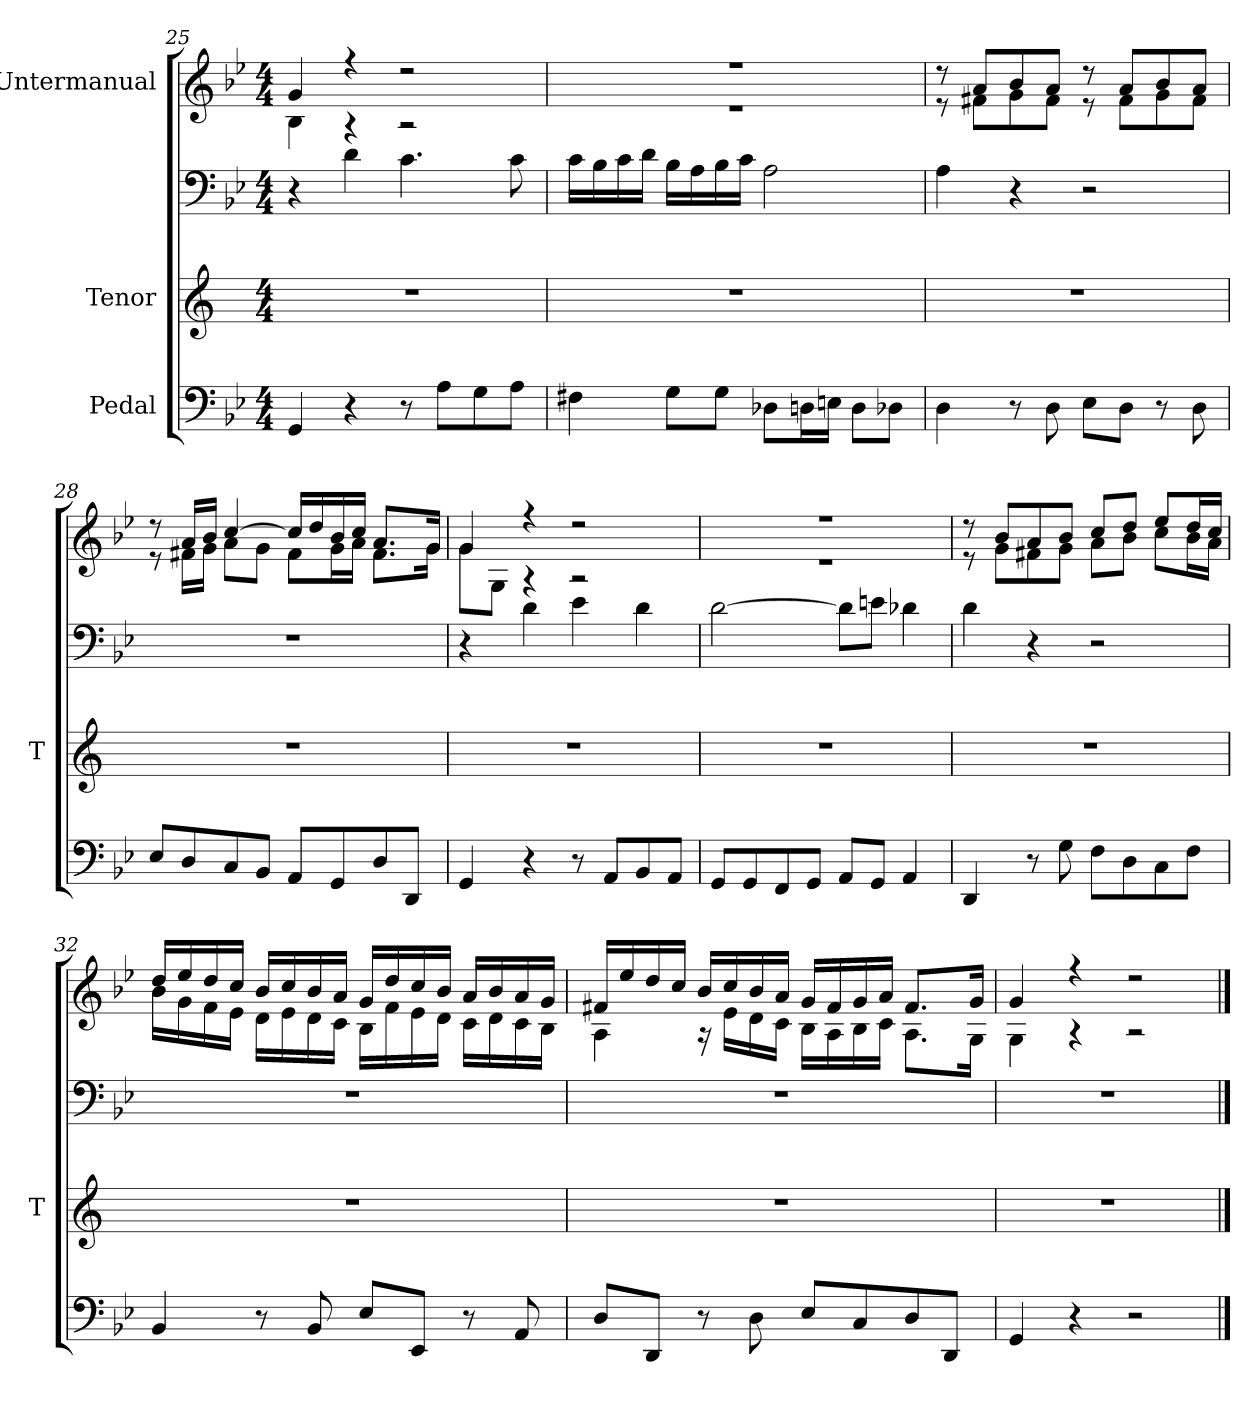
**kern	**kern	**kern	**kern
*part3	*part2	*part2	*part1
*staff4	*staff3	*staff2	*staff1
*I"Pedal	*I"Tenor	*	*I"Untermanual
*	*I'T	*	*
*clefF4	*clefG2	*clefF4	*clefG2
*k[b-e-]	*	*k[b-e-]	*k[b-e-]
*M4/4	*M4/4	*M4/4	*M4/4
=25	=25	=25	=25
*	*	*	*^
4GG/	1r	4r	4g/	4B-\
4r	.	4d\	4r	4r
8r	.	4.c\	2r	2r
8A\L	.	.	.	.
8G\	.	.	.	.
8A\J	.	8c\	.	.
!!LO:LB:g=z	!!
=26	=26	=26	=26	=26
4F#X\	1r	16c\LL	1r	1r
.	.	16B-\	.	.
.	.	16c\	.	.
.	.	16d\JJ	.	.
8G\L	.	16B-\LL	.	.
.	.	16A\	.	.
8G\J	.	16B-\	.	.
.	.	16c\JJ	.	.
8D-X\L	.	2A\	.	.
16Dn\L	.	.	.	.
16En\JJ	.	.	.	.
8D\L	.	.	.	.
8D-X\J	.	.	.	.
=27	=27	=27	=27	=27
4D\	1r	4A\	8r	8r
.	.	.	8a/L	8f#X\L
8r	.	4r	8b-/	8g\
8D\	.	.	8a/J	8f#\J
8E-\L	.	2r	8r	8r
8D\J	.	.	8a/L	8f#\L
8r	.	.	8b-/	8g\
8D\	.	.	8a/J	8f#\J
!!LO:LB:g=z	!!
=28	=28	=28	=28	=28
8E-/L	1r	1r	8r	8r
8D/	.	.	16a/LL	16f#X\LL
.	.	.	16b-/JJ	16g\JJ
8C/	.	.	[4cc/	8a\L
8BB-/J	.	.	.	8g\J
8AA/L	.	.	16cc/LL]	8f#\L
.	.	.	16dd/	.
8GG/	.	.	16b-/	16g\L
.	.	.	16cc/JJ	16a\JJ
8D/	.	.	8.a/L	8.f#\L
8DD/J	.	.	.	.
.	.	.	16g/Jk	16g\Jk
=29	=29	=29	=29	=29
4GG/	1r	4r	4g/	8g\L
.	.	.	.	8G\J
4r	.	4d\	4r	4r
8r	.	4e-\	2r	2r
8AA/L	.	.	.	.
8BB-/	.	4d\	.	.
8AA/J	.	.	.	.
=30	=30	=30	=30	=30
8GG/L	1r	[2d\	1r	1r
8GG/	.	.	.	.
8FF/	.	.	.	.
8GG/J	.	.	.	.
8AA/L	.	8d\L]	.	.
8GG/J	.	8en\J	.	.
4AA/	.	4d-X\	.	.
!!LO:LB:g=z	!!
=31	=31	=31	=31	=31
4DD/	1r	4d\	8r	8r
.	.	.	8b-/L	8g\L
8r	.	4r	8a/	8f#X\
8G\	.	.	8b-/J	8g\J
8F\L	.	2r	8cc/L	8a\L
8D\	.	.	8dd/J	8b-\J
8C\	.	.	8ee-/L	8cc\L
8F\J	.	.	16dd/L	16b-\L
.	.	.	16cc/JJ	16a\JJ
=32	=32	=32	=32	=32
4BB-/	1r	1r	16dd/LL	16b-\LL
.	.	.	16ee-/	16g\
.	.	.	16dd/	16f\
.	.	.	16cc/JJ	16e-\JJ
8r	.	.	16b-/LL	16d\LL
.	.	.	16cc/	16e-\
8BB-/	.	.	16b-/	16d\
.	.	.	16a/JJ	16c\JJ
8E-/L	.	.	16g/LL	16B-\LL
.	.	.	16dd/	16f\
8EE-/J	.	.	16cc/	16e-\
.	.	.	16b-/JJ	16d\JJ
8r	.	.	16a/LL	16c\LL
.	.	.	16b-/	16d\
8AA/	.	.	16a/	16c\
.	.	.	16g/JJ	16B-\JJ
!!LO:PB:g=z	!!
=33	=33	=33	=33	=33
8D/L	1r	1r	16f#X/LL	4A\
.	.	.	16ee-/	.
8DD/J	.	.	16dd/	.
.	.	.	16cc/JJ	.
8r	.	.	16b-/LL	16r
.	.	.	16cc/	16e-\LL
8D\	.	.	16b-/	16d\
.	.	.	16a/JJ	16c\JJ
8E-/L	.	.	16g/LL	16B-\LL
.	.	.	16f#/	16A\
8C/	.	.	16g/	16B-\
.	.	.	16a/JJ	16c\JJ
8D/	.	.	8.f#/L	8.A\L
8DD/J	.	.	.	.
.	.	.	16g/Jk	16G\Jk
=34	=34	=34	=34	=34
4GG/	1r	1r	4g/	4G\
4r	.	.	4r	4r
2r	.	.	2r	2r
*	*	*	*v	*v
==	==	==	==
*-	*-	*-	*-
